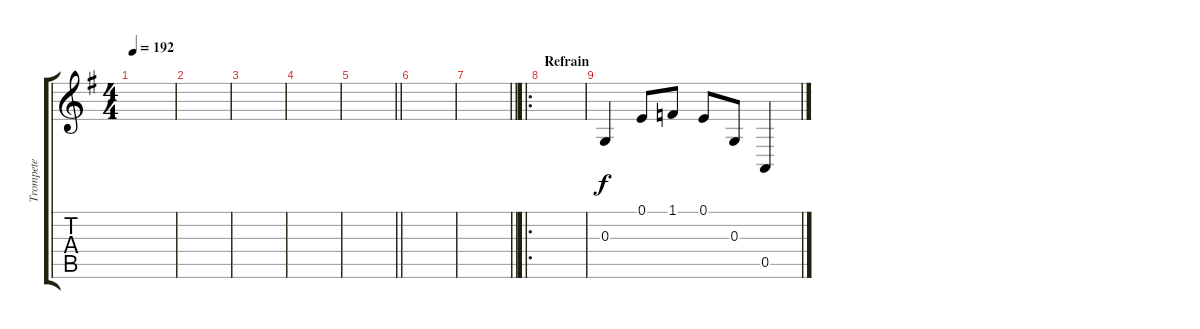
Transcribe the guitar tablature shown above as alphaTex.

\track ("Trompete" "Trompete") {instrument trumpet}
\staff {score tabs}
\tuning (E4 B3 G3 D3 A2 E2) {hide}
\ts (4 4)
\tempo 192
\clef g2
\ks g
|
|
|
|
\barLineRight lightlight
|
|
\barLineRight lightlight
|
\ro
\section ("" "Refrain")
|
0.3.4 0.1.8 1.1.8 0.1.8 0.3.8 0.5.4
